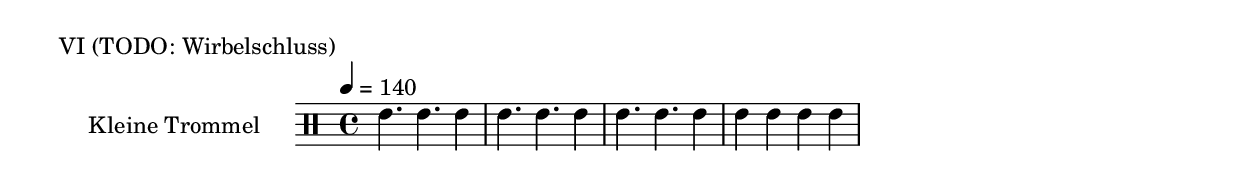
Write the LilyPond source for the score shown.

KleineTrommelNoten = {
        \drummode {
                tommh4. tommh4. tommh4
                tommh4. tommh4. tommh4
                tommh4. tommh4. tommh4
                tommh4 tommh4 tommh4 tommh4
        }
}

KleineTrommel = {
        \tempo 4 = 140
	\set DrumStaff.instrumentName = "Kleine Trommel"
	\set DrumStaff.midiInstrument = "melodic tom"
        \set Staff.midiPanPosition = 1.0
        \set Staff.midiExpression = 0.7
        \new DrumVoice = "KleineTrommel" \KleineTrommelNoten
}

GrossEins = \drummode {
        tomfh8 tomfh16 tomfh16
        tomfh4
}

GrosseTrommelNoten = {
}

GrosseTrommel = {
        \tempo 4 = 120
	\set Staff.instrumentName = "Große Trommel"
	\set Staff.midiInstrument = "melodic tom"
        \set Staff.midiPanPosition = -1.0
        \new DrumVoice = "GrosseTrommel " \GrosseTrommelNoten
}

\score {
        \header {
                piece = "VI (TODO: Wirbelschluss)"
        }
	\new StaffGroup <<
                \new DrumStaff << \KleineTrommel >>
                %\new DrumStaff << \GrosseTrommel >>
	>>
	\layout {
                indent = 4.0\cm
        }
	%\midi {}
}

